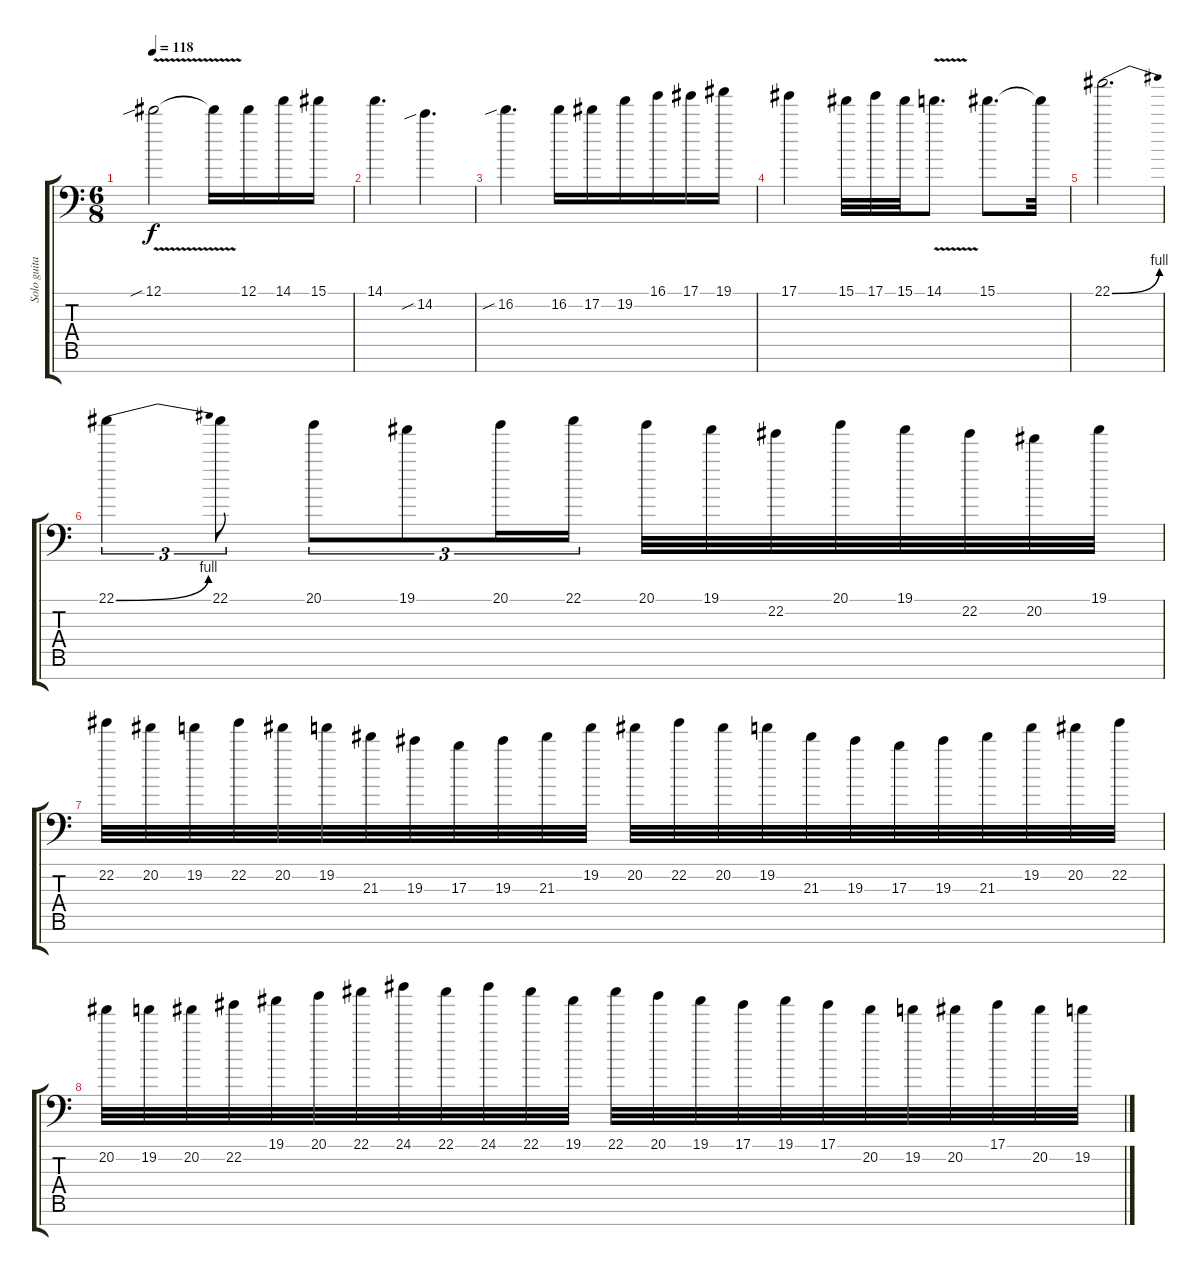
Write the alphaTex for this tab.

\track ("Solo guitar" "Solo guita") {instrument distortionguitar}
\staff {score tabs}
\tuning (Eb4 Bb3 Gb3 Db3 Ab2 Eb2 Bb1) {hide}
\ts (6 8)
\tempo 118
\clef f4
\ks c
12.1{v sib}.2{dy f} 12.1{t}.16 12.1.16 14.1.16 15.1.16 |
14.1.4{d} 14.2{sib}.4{d} |
16.2{sib}.4{d} 16.2.16 17.2.16 19.2.16 16.1.16 17.1.16 19.1.16 |
17.1.4 15.1.32 17.1.32 15.1.32 14.1{v}.8{d} 15.1.8{d} 15.1{t}.32 |
22.1{be (bend 0 0 60 4)}.2{d} |
22.1{be (bend 0 0 60 4)}.4{tu (3 2)} 22.1.8{tu (3 2)} 20.1.8{tu (3 2)} 19.1.8{tu (3 2)} 20.1.16{tu (3 2)} 22.1.16{tu (3 2) beam splitsecondary} 20.1.32 19.1.32 22.2.32 20.1.32 19.1.32 22.2.32 20.2.32 19.1.32 |
22.2.32 20.2.32 19.2.32 22.2.32 20.2.32 19.2.32 21.3.32 19.3.32 17.3.32 19.3.32 21.3.32 19.2.32 20.2.32 22.2.32 20.2.32 19.2.32 21.3.32 19.3.32 17.3.32 19.3.32 21.3.32 19.2.32 20.2.32 22.2.32 |
20.2.32 19.2.32 20.2.32 22.2.32 19.1.32 20.1.32 22.1.32 24.1.32 22.1.32 24.1.32 22.1.32 19.1.32 22.1.32 20.1.32 19.1.32 17.1.32 19.1.32 17.1.32 20.2.32 19.2.32 20.2.32 17.1.32 20.2.32 19.2.32
